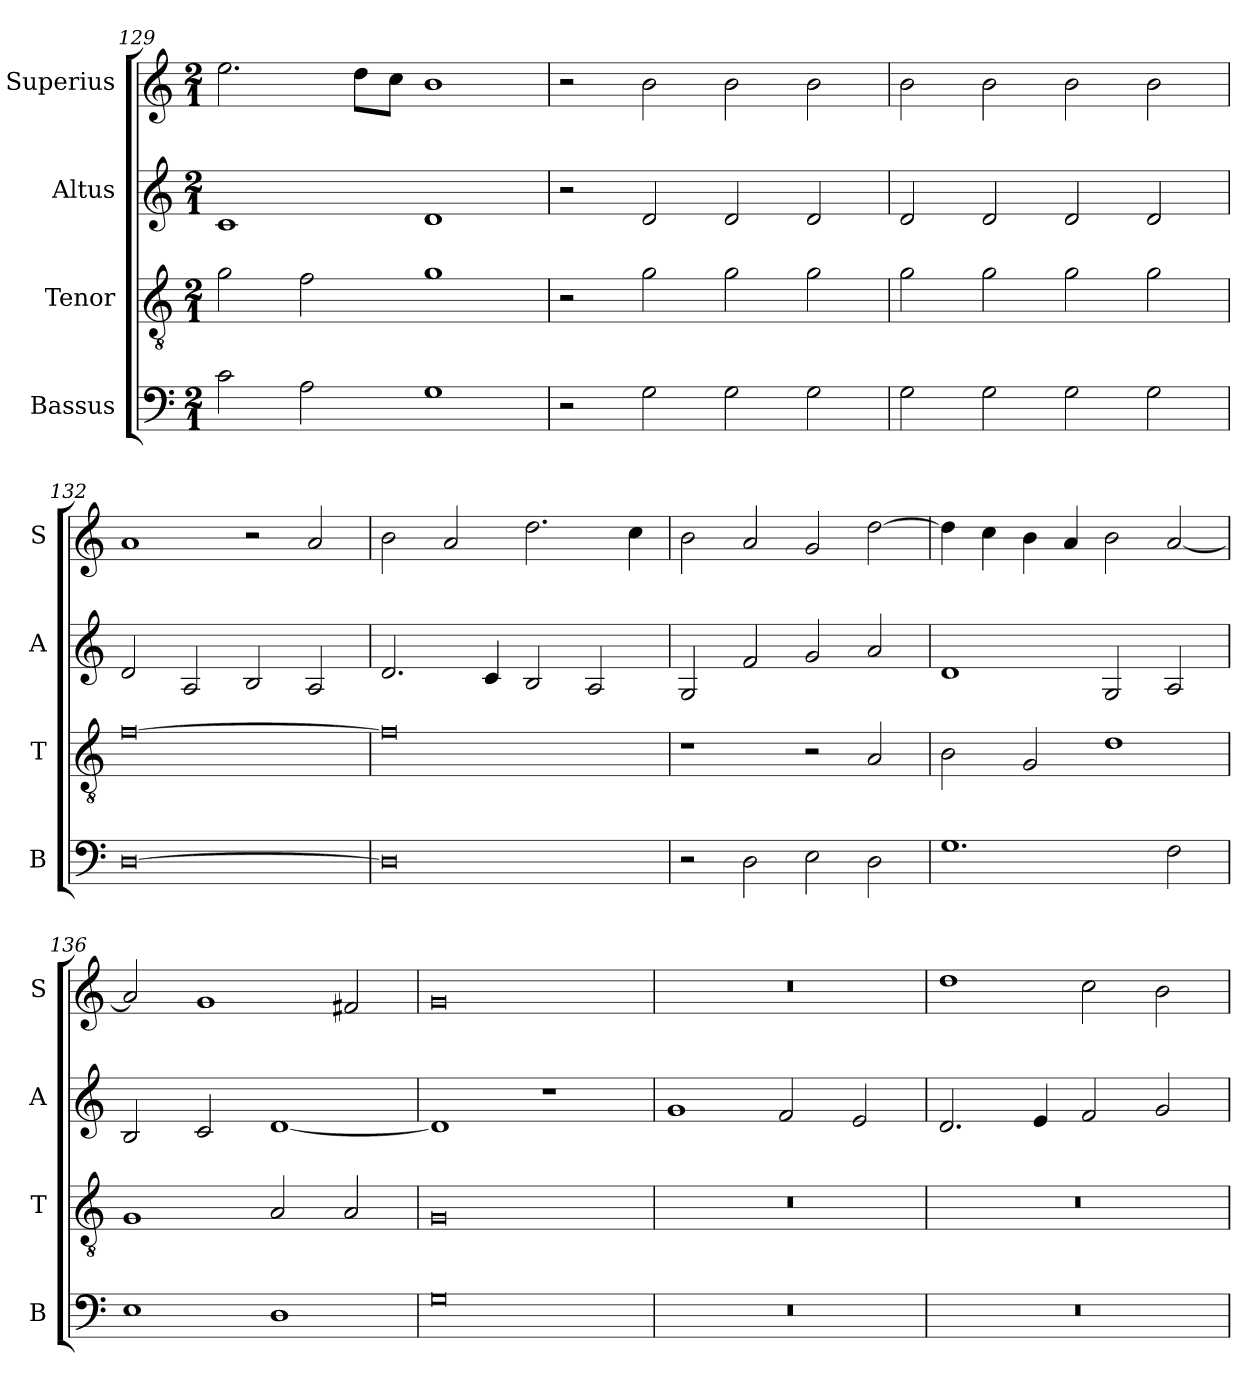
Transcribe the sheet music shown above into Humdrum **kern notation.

**kern	**kern	**kern	**kern
*part4	*part3	*part2	*part1
*staff4	*staff3	*staff2	*staff1
*I"Bassus	*I"Tenor	*I"Altus	*I"Superius
*I'B	*I'T	*I'A	*I'S
*clefF4	*clefGv2	*clefG2	*clefG2
*k[]	*k[]	*k[]	*k[]
*C:	*C:	*C:	*C:
*M2/1	*M2/1	*M2/1	*M2/1
=129	=129	=129	=129
2c	2g	1c	2.ee
2A	2f	.	.
.	.	.	8ddL
.	.	.	8ccJ
1G	1g	1d	1b
=130	=130	=130	=130
2r	2r	2r	2r
2G	2g	2d	2b
2G	2g	2d	2b
2G	2g	2d	2b
=131	=131	=131	=131
2G	2g	2d	2b
2G	2g	2d	2b
2G	2g	2d	2b
2G	2g	2d	2b
=132	=132	=132	=132
[0D	[0f	2d	1a
.	.	2A	.
.	.	2B	2r
.	.	2A	2a
=133	=133	=133	=133
0D]	0f]	2.d	2b
.	.	.	2a
.	.	4c	.
.	.	2B	2.dd
.	.	2A	.
.	.	.	4cc
=134	=134	=134	=134
2r	1r	2G	2b
2D	.	2f	2a
2E	2r	2g	2g
2D	2A	2a	[2dd
=135	=135	=135	=135
1.G	2B	1d	4dd]
.	.	.	4cc
.	2G	.	4b
.	.	.	4a
.	1d	2G	2b
2F	.	2A	[2a
=136	=136	=136	=136
1E	1G	2B	2a]
.	.	2c	1g
1D	2A	[1d	.
.	2A	.	2f#X
=137	=137	=137	=137
0G	0G	1d]	0g
.	.	1r	.
=138	=138	=138	=138
0r	0r	1g	0r
.	.	2f	.
.	.	2e	.
=139	=139	=139	=139
0r	0r	2.d	1dd
.	.	4e	.
.	.	2f	2cc
.	.	2g	2b
=	=	=	=
*-	*-	*-	*-
